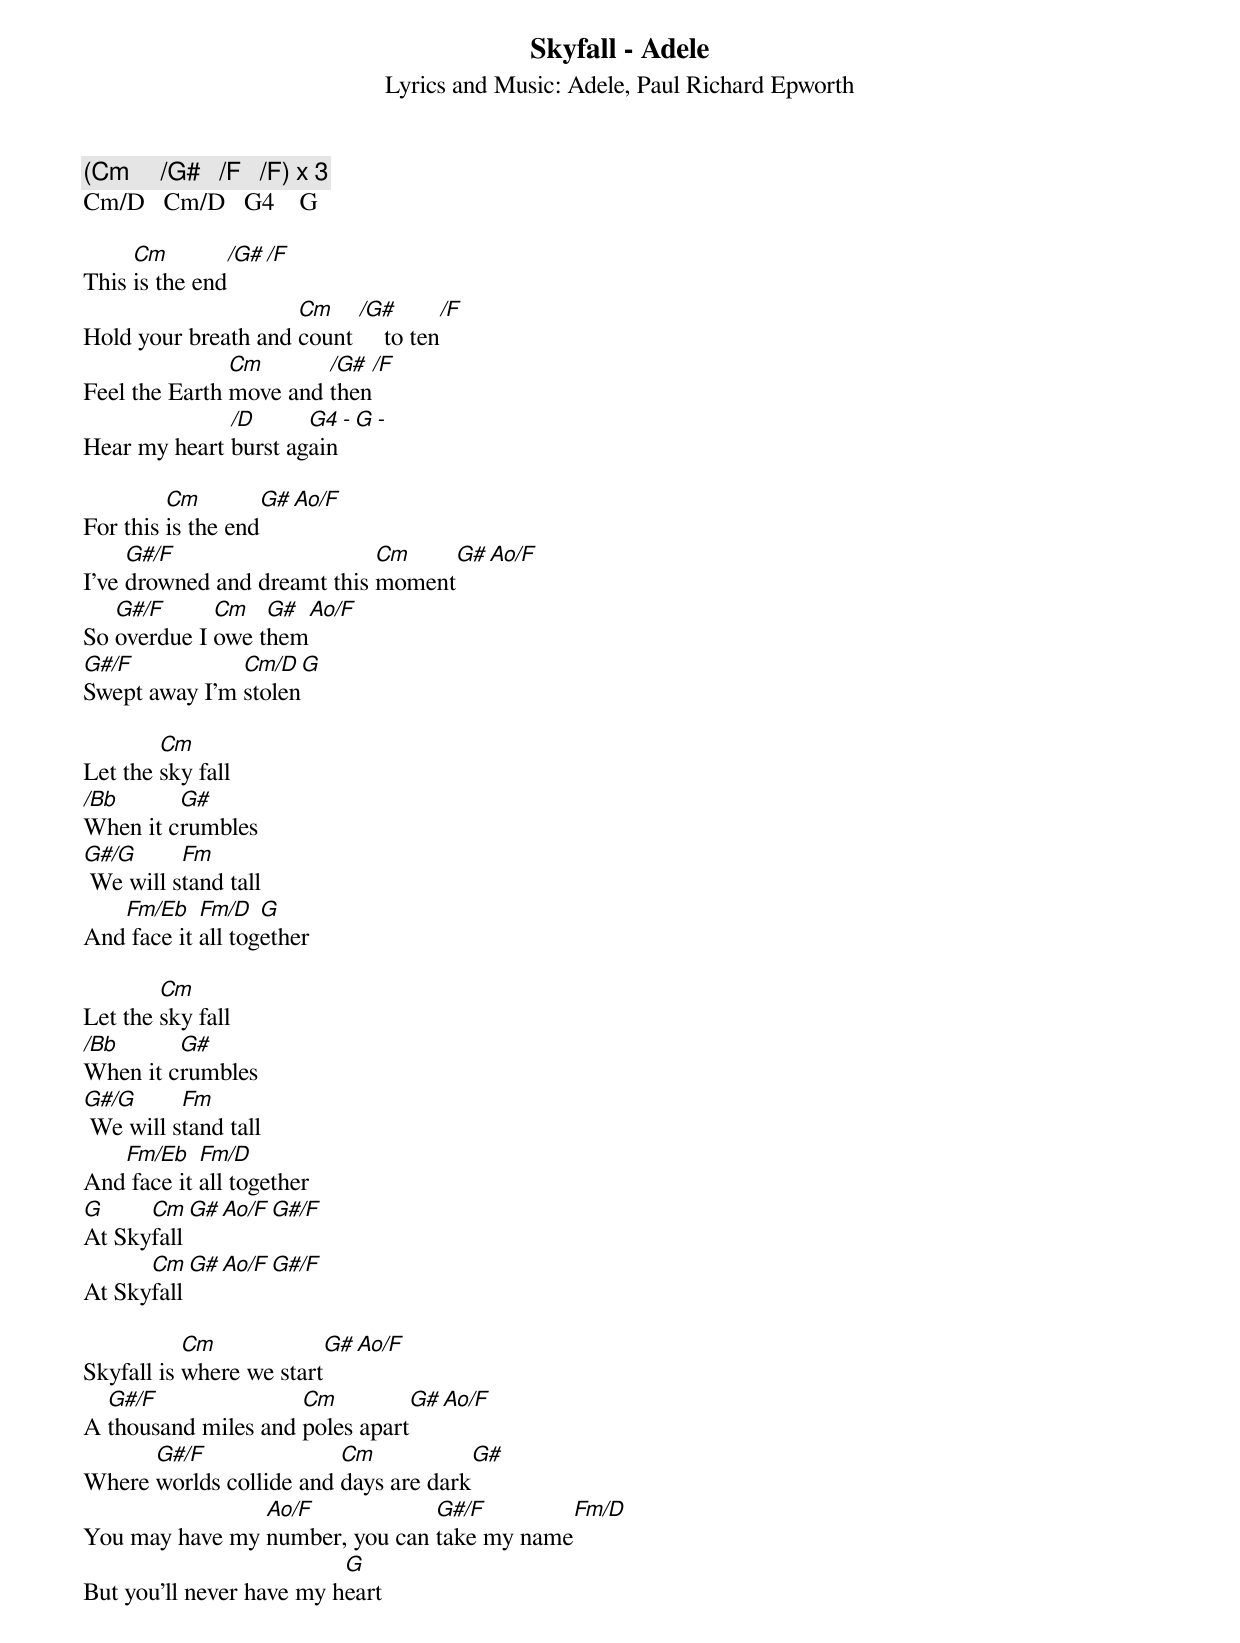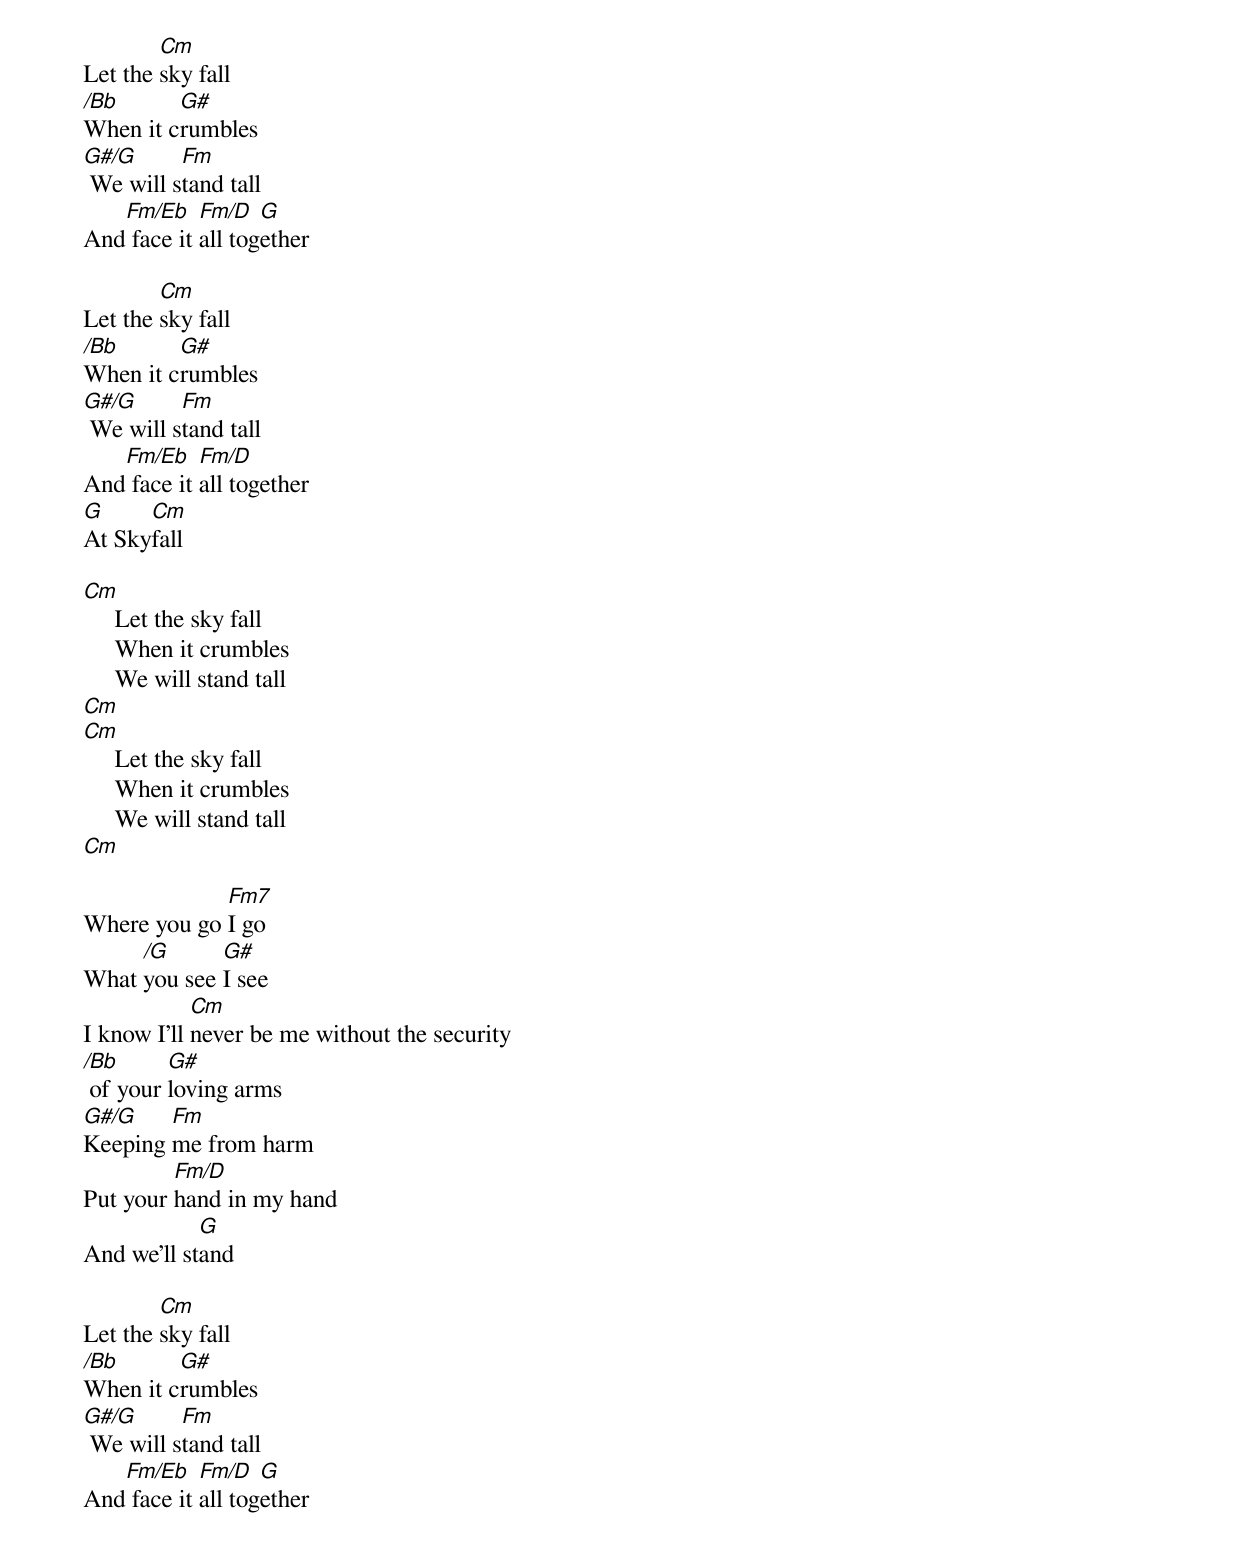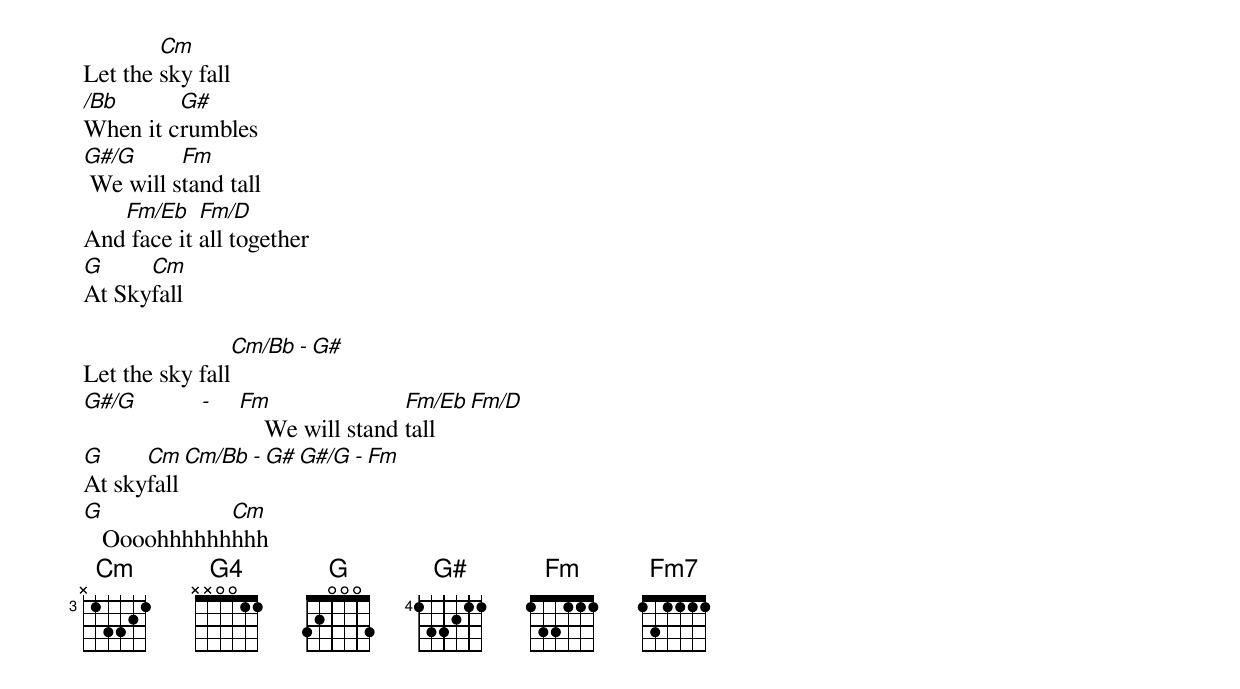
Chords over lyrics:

Skyfall - Adele
Lyrics and Music: Adele, Paul Richard Epworth

(Cm     /G#   /F   /F) x 3
Cm/D   Cm/D   G4    G

     Cm         /G#    /F
This is the end
                     Cm    /G#         /F
Hold your breath and count     to ten
               Cm       /G#    /F
Feel the Earth move and then
              /D      G4    -   G   -
Hear my heart burst again

         Cm         G#    Ao/F
For this is the end
     G#/F                    Cm     G#   Ao/F
I've drowned and dreamt this moment
   G#/F      Cm   G#    Ao/F
So overdue I owe them
G#/F           Cm/D     G
Swept away I'm stolen

        Cm
Let the sky fall
/Bb      G#
When it crumbles
G#/G      Fm
 We will stand tall
   Fm/Eb    Fm/D   G
And face it all together

        Cm
Let the sky fall
/Bb      G#
When it crumbles
G#/G      Fm
 We will stand tall
   Fm/Eb    Fm/D
And face it all together
G     Cm    G#    Ao/F    G#/F
At Skyfall
      Cm    G#    Ao/F    G#/F
At Skyfall

           Cm            G#    Ao/F
Skyfall is where we start
  G#/F               Cm           G#    Ao/F
A thousand miles and poles apart
      G#/F               Cm             G#
Where worlds collide and days are dark
                Ao/F            G#/F          Fm/D
You may have my number, you can take my name
                          G
But you'll never have my heart

        Cm
Let the sky fall
/Bb      G#
When it crumbles
G#/G      Fm
 We will stand tall
   Fm/Eb    Fm/D   G
And face it all together

        Cm
Let the sky fall
/Bb      G#
When it crumbles
G#/G      Fm
 We will stand tall
   Fm/Eb    Fm/D
And face it all together
G     Cm
At Skyfall

Cm
     Let the sky fall
     When it crumbles
     We will stand tall
Cm
Cm
     Let the sky fall
     When it crumbles
     We will stand tall
Cm

             Fm7
Where you go I go
     /G      G#
What you see I see
            Cm
I know I'll never be me without the security
/Bb      G#
 of your loving arms
G#/G    Fm
Keeping me from harm
         Fm/D
Put your hand in my hand
            G
And we'll stand

        Cm
Let the sky fall
/Bb      G#
When it crumbles
G#/G      Fm
 We will stand tall
   Fm/Eb    Fm/D   G
And face it all together

        Cm
Let the sky fall
/Bb      G#
When it crumbles
G#/G      Fm
 We will stand tall
   Fm/Eb    Fm/D
And face it all together
G     Cm
At Skyfall

                  Cm/Bb        -    G#
Let the sky fall
G#/G      -   Fm                Fm/Eb       Fm/D
                  We will stand tall
G     Cm     Cm/Bb       -    G#     G#/G      -    Fm
At skyfall
G            Cm
   Oooohhhhhhhhh
